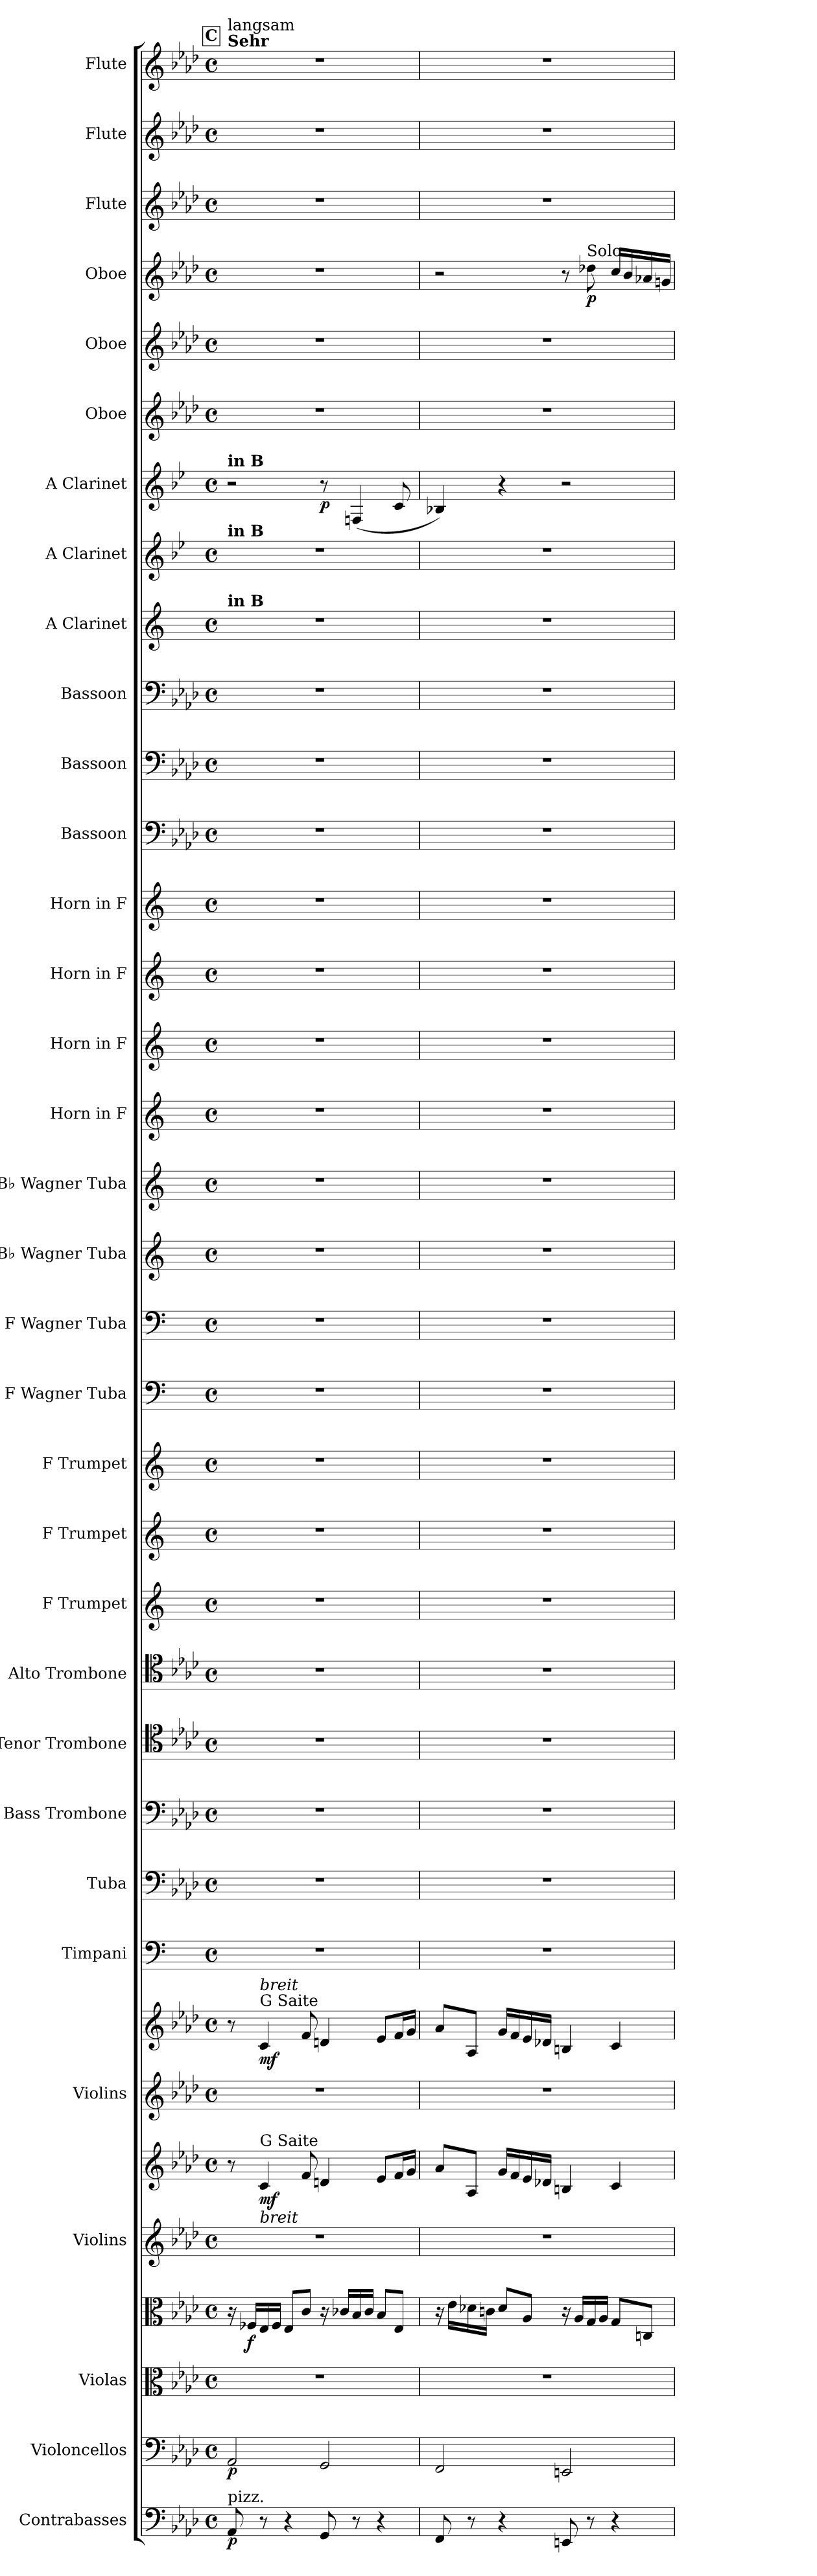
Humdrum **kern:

**kern	**dynam	**kern	**dynam	**kern	**kern	**dynam	**kern	**kern	**dynam	**kern	**kern	**dynam	**kern	**kern	**kern	**kern	**kern	**kern	**kern	**kern	**kern	**kern	**kern	**kern	**kern	**kern	**kern	**kern	**kern	**kern	**kern	**kern	**kern	**kern	**dynam	**kern	**kern	**kern	**dynam	**kern	**kern	**kern
*part33	*part33	*part32	*part32	*part31	*part31	*part31	*part30	*part30	*part30	*part29	*part29	*part29	*part28	*part27	*part26	*part25	*part24	*part23	*part22	*part21	*part20	*part19	*part18	*part17	*part16	*part15	*part14	*part13	*part12	*part11	*part10	*part9	*part8	*part7	*part7	*part6	*part5	*part4	*part4	*part3	*part2	*part1
*staff36	*staff36	*staff35	*staff35	*staff34	*staff33	*staff33/34	*staff32	*staff31	*staff31/32	*staff30	*staff29	*staff29/30	*staff28	*staff27	*staff26	*staff25	*staff24	*staff23	*staff22	*staff21	*staff20	*staff19	*staff18	*staff17	*staff16	*staff15	*staff14	*staff13	*staff12	*staff11	*staff10	*staff9	*staff8	*staff7	*staff7	*staff6	*staff5	*staff4	*staff4	*staff3	*staff2	*staff1
*I"Contrabasses	*	*I"Violoncellos	*	*I"Violas	*	*	*I"Violins	*	*	*I"Violins	*	*	*I"Timpani	*I"Tuba	*I"Bass Trombone	*I"Tenor Trombone	*I"Alto Trombone	*I"F Trumpet	*I"F Trumpet	*I"F Trumpet	*I"F Wagner Tuba	*I"F Wagner Tuba	*I"B♭ Wagner Tuba	*I"B♭ Wagner Tuba	*I"Horn in F	*I"Horn in F	*I"Horn in F	*I"Horn in F	*I"Bassoon	*I"Bassoon	*I"Bassoon	*I"A Clarinet	*I"A Clarinet	*I"A Clarinet	*	*I"Oboe	*I"Oboe	*I"Oboe	*	*I"Flute	*I"Flute	*I"Flute
*I'Cbs.	*	*I'Vcs.	*	*I'Vlas.	*	*	*I'Vlns.	*	*	*I'Vlns.	*	*	*I'Timp.	*I'Tba.	*I'B. Tbn.	*I'T. Tbn.	*I'A. Tbn.	*I'F Tpt.	*I'F Tpt.	*I'F Tpt.	*I'F Wag. Tu.	*I'F Wag. Tu.	*I'B♭ Wag. Tu.	*I'B♭ Wag. Tu.	*	*	*	*	*I'Bsn.	*I'Bsn.	*I'Bsn.	*I'A Cl.	*I'A Cl.	*I'A Cl.	*	*I'Ob.	*I'Ob.	*I'Ob.	*	*I'Fl.	*I'Fl.	*I'Fl.
*clefF4	*	*clefF4	*	*clefC3	*clefC3	*	*clefG2	*clefG2	*	*clefG2	*clefG2	*	*clefF4	*clefF4	*clefF4	*clefC4	*clefC4	*clefG2	*clefG2	*clefG2	*clefF4	*clefF4	*clefG2	*clefG2	*clefG2	*clefG2	*clefG2	*clefG2	*clefF4	*clefF4	*clefF4	*clefG2	*clefG2	*clefG2	*	*clefG2	*clefG2	*clefG2	*	*clefG2	*clefG2	*clefG2
*ITrd7c12	*	*	*	*	*	*	*	*	*	*	*	*	*	*	*	*	*	*ITrd-3c-5	*ITrd-3c-5	*ITrd-3c-5	*ITrd4c7	*ITrd4c7	*ITrd1c2	*ITrd1c2	*ITrd4c7	*ITrd4c7	*ITrd4c7	*ITrd4c7	*	*	*	*ITrd1c2	*ITrd1c2	*ITrd1c2	*	*	*	*	*	*	*	*
*k[b-e-a-d-]	*	*k[b-e-a-d-]	*	*k[b-e-a-d-]	*k[b-e-a-d-]	*	*k[b-e-a-d-]	*k[b-e-a-d-]	*	*k[b-e-a-d-]	*k[b-e-a-d-]	*	*k[]	*k[b-e-a-d-]	*k[b-e-a-d-]	*k[b-e-a-d-]	*k[b-e-a-d-]	*k[b-]	*k[b-]	*k[b-]	*k[b-]	*k[b-]	*k[b-e-]	*k[b-e-]	*k[b-]	*k[b-]	*k[b-]	*k[b-]	*k[b-e-a-d-]	*k[b-e-a-d-]	*k[b-e-a-d-]	*k[b-e-]	*k[b-e-a-d-]	*k[b-e-a-d-]	*	*k[b-e-a-d-]	*k[b-e-a-d-]	*k[b-e-a-d-]	*	*k[b-e-a-d-]	*k[b-e-a-d-]	*k[b-e-a-d-]
*M4/4	*	*M4/4	*	*M4/4	*M4/4	*	*M4/4	*M4/4	*	*M4/4	*M4/4	*	*M4/4	*M4/4	*M4/4	*M4/4	*M4/4	*M4/4	*M4/4	*M4/4	*M4/4	*M4/4	*M4/4	*M4/4	*M4/4	*M4/4	*M4/4	*M4/4	*M4/4	*M4/4	*M4/4	*M4/4	*M4/4	*M4/4	*	*M4/4	*M4/4	*M4/4	*	*M4/4	*M4/4	*M4/4
*met(c)	*	*met(c)	*	*met(c)	*met(c)	*	*met(c)	*met(c)	*	*met(c)	*met(c)	*	*met(c)	*met(c)	*met(c)	*met(c)	*met(c)	*met(c)	*met(c)	*met(c)	*met(c)	*met(c)	*met(c)	*met(c)	*met(c)	*met(c)	*met(c)	*met(c)	*met(c)	*met(c)	*met(c)	*met(c)	*met(c)	*met(c)	*	*met(c)	*met(c)	*met(c)	*	*met(c)	*met(c)	*met(c)
!!LO:REH:place=s1:a:B:fs=14:t=C
=45	=45	=45	=45	=45	=45	=45	=45	=45	=45	=45	=45	=45	=45	=45	=45	=45	=45	=45	=45	=45	=45	=45	=45	=45	=45	=45	=45	=45	=45	=45	=45	=45	=45	=45	=45	=45	=45	=45	=45	=45	=45	=45
!	!	!	!	!	!	!	!	!	!	!	!	!	!	!	!	!	!	!	!	!	!	!	!	!	!	!	!	!	!	!	!	!	!	!	!	!	!	!	!	!	!	!LO:TX:a:B:t=Sehr
!	!	!	!	!	!	!	!	!	!	!	!	!	!	!	!	!	!	!	!	!	!	!	!	!	!	!	!	!	!	!	!	!	!	!	!	!	!	!	!	!	!	!LO:TX:a:t=langsam
!	!	!	!	!	!	!	!	!	!	!	!	!	!	!	!	!	!	!	!	!	!	!	!	!	!	!	!	!	!	!	!	!	!	!LO:TX:a:B:t=in B	!	!	!	!	!	!	!	!
!	!	!	!	!	!	!	!	!	!	!	!	!	!	!	!	!	!	!	!	!	!	!	!	!	!	!	!	!	!	!	!	!	!LO:TX:a:B:t=in B	!	!	!	!	!	!	!	!	!
!	!	!	!	!	!	!	!	!	!	!	!	!	!	!	!	!	!	!	!	!	!	!	!	!	!	!	!	!	!	!	!	!LO:TX:a:B:t=in B	!	!	!	!	!	!	!	!	!	!
!LO:TX:a:t=pizz.	!	!	!	!	!	!	!	!	!	!	!	!	!	!	!	!	!	!	!	!	!	!	!	!	!	!	!	!	!	!	!	!	!	!	!	!	!	!	!	!	!	!
!	!LO:DY:b	!	!LO:DY:b	!	!	!	!	!	!	!	!	!	!	!	!	!	!	!	!	!	!	!	!	!	!	!	!	!	!	!	!	!	!	!	!	!	!	!	!	!	!	!
8AAA-/	p	2AA-/	p	1r	16r	.	1r	8r	.	1r	8r	.	1r	1r	1r	1r	1r	1r	1r	1r	1r	1r	1r	1r	1r	1r	1r	1r	1r	1r	1r	1r	1r	2r	.	1r	1r	1r	.	1r	1r	1r
!	!	!	!	!	!	!LO:DY:b	!	!	!	!	!	!	!	!	!	!	!	!	!	!	!	!	!	!	!	!	!	!	!	!	!	!	!	!	!	!	!	!	!	!	!	!
.	.	.	.	.	16F-X/LL	f	.	.	.	.	.	.	.	.	.	.	.	.	.	.	.	.	.	.	.	.	.	.	.	.	.	.	.	.	.	.	.	.	.	.	.	.
!	!	!	!	!	!	!	!	!	!	!	!LO:TX:a:t=G Saite	!	!	!	!	!	!	!	!	!	!	!	!	!	!	!	!	!	!	!	!	!	!	!	!	!	!	!	!	!	!	!
!	!	!	!	!	!	!	!	!	!	!	!LO:TX:a:i:t=breit	!	!	!	!	!	!	!	!	!	!	!	!	!	!	!	!	!	!	!	!	!	!	!	!	!	!	!	!	!	!	!
!	!	!	!	!	!	!	!	!LO:TX:a:t=G Saite	!	!	!	!	!	!	!	!	!	!	!	!	!	!	!	!	!	!	!	!	!	!	!	!	!	!	!	!	!	!	!	!	!	!
!	!	!	!	!	!	!	!	!LO:TX:b:i:t=breit	!	!	!	!	!	!	!	!	!	!	!	!	!	!	!	!	!	!	!	!	!	!	!	!	!	!	!	!	!	!	!	!	!	!
!	!	!	!	!	!	!	!	!	!LO:DY:b	!	!	!LO:DY:b	!	!	!	!	!	!	!	!	!	!	!	!	!	!	!	!	!	!	!	!	!	!	!	!	!	!	!	!	!	!
8r	.	.	.	.	16E-/	.	.	4c/	mf	.	4c/	mf	.	.	.	.	.	.	.	.	.	.	.	.	.	.	.	.	.	.	.	.	.	.	.	.	.	.	.	.	.	.
.	.	.	.	.	16F-/JJ	.	.	.	.	.	.	.	.	.	.	.	.	.	.	.	.	.	.	.	.	.	.	.	.	.	.	.	.	.	.	.	.	.	.	.	.	.
4r	.	.	.	.	8E-/L	.	.	.	.	.	.	.	.	.	.	.	.	.	.	.	.	.	.	.	.	.	.	.	.	.	.	.	.	.	.	.	.	.	.	.	.	.
.	.	.	.	.	8c/J	.	.	8f/	.	.	8f/	.	.	.	.	.	.	.	.	.	.	.	.	.	.	.	.	.	.	.	.	.	.	.	.	.	.	.	.	.	.	.
!	!	!	!	!	!	!	!	!	!	!	!	!	!	!	!	!	!	!	!	!	!	!	!	!	!	!	!	!	!	!	!	!	!	!	!LO:DY:b	!	!	!	!	!	!	!
8GGG/	.	2GG/	.	.	16r	.	.	4dn/	.	.	4dn/	.	.	.	.	.	.	.	.	.	.	.	.	.	.	.	.	.	.	.	.	.	.	8r	p	.	.	.	.	.	.	.
.	.	.	.	.	16c-X/LL	.	.	.	.	.	.	.	.	.	.	.	.	.	.	.	.	.	.	.	.	.	.	.	.	.	.	.	.	.	.	.	.	.	.	.	.	.
8r	.	.	.	.	16B-/	.	.	.	.	.	.	.	.	.	.	.	.	.	.	.	.	.	.	.	.	.	.	.	.	.	.	.	.	(<4E-X/	.	.	.	.	.	.	.	.
.	.	.	.	.	16c-/JJ	.	.	.	.	.	.	.	.	.	.	.	.	.	.	.	.	.	.	.	.	.	.	.	.	.	.	.	.	.	.	.	.	.	.	.	.	.
4r	.	.	.	.	8B-/L	.	.	8e-/L	.	.	8e-/L	.	.	.	.	.	.	.	.	.	.	.	.	.	.	.	.	.	.	.	.	.	.	.	.	.	.	.	.	.	.	.
.	.	.	.	.	8E-/J	.	.	16f/L	.	.	16f/L	.	.	.	.	.	.	.	.	.	.	.	.	.	.	.	.	.	.	.	.	.	.	8B-/	.	.	.	.	.	.	.	.
.	.	.	.	.	.	.	.	16g/JJ	.	.	16g/JJ	.	.	.	.	.	.	.	.	.	.	.	.	.	.	.	.	.	.	.	.	.	.	.	.	.	.	.	.	.	.	.
!!LO:PB:g=z
=46	=46	=46	=46	=46	=46	=46	=46	=46	=46	=46	=46	=46	=46	=46	=46	=46	=46	=46	=46	=46	=46	=46	=46	=46	=46	=46	=46	=46	=46	=46	=46	=46	=46	=46	=46	=46	=46	=46	=46	=46	=46	=46
8FFF/	.	2FF/	.	1r	16r	.	1r	8a-/L	.	1r	8a-/L	.	1r	1r	1r	1r	1r	1r	1r	1r	1r	1r	1r	1r	1r	1r	1r	1r	1r	1r	1r	1r	1r	4A-X/)	.	1r	1r	2r	.	1r	1r	1r
.	.	.	.	.	16e-\LL	.	.	.	.	.	.	.	.	.	.	.	.	.	.	.	.	.	.	.	.	.	.	.	.	.	.	.	.	.	.	.	.	.	.	.	.	.
8r	.	.	.	.	16d-X\	.	.	8A-/J	.	.	8A-/J	.	.	.	.	.	.	.	.	.	.	.	.	.	.	.	.	.	.	.	.	.	.	.	.	.	.	.	.	.	.	.
.	.	.	.	.	16cn\JJ	.	.	.	.	.	.	.	.	.	.	.	.	.	.	.	.	.	.	.	.	.	.	.	.	.	.	.	.	.	.	.	.	.	.	.	.	.
4r	.	.	.	.	8d-/L	.	.	16g/LL	.	.	16g/LL	.	.	.	.	.	.	.	.	.	.	.	.	.	.	.	.	.	.	.	.	.	.	4r	.	.	.	.	.	.	.	.
.	.	.	.	.	.	.	.	16f/	.	.	16f/	.	.	.	.	.	.	.	.	.	.	.	.	.	.	.	.	.	.	.	.	.	.	.	.	.	.	.	.	.	.	.
.	.	.	.	.	8A-/J	.	.	16e-/	.	.	16e-/	.	.	.	.	.	.	.	.	.	.	.	.	.	.	.	.	.	.	.	.	.	.	.	.	.	.	.	.	.	.	.
.	.	.	.	.	.	.	.	16d-X/JJ	.	.	16d-X/JJ	.	.	.	.	.	.	.	.	.	.	.	.	.	.	.	.	.	.	.	.	.	.	.	.	.	.	.	.	.	.	.
8EEEn/	.	2EEn/	.	.	16r	.	.	4Bn/	.	.	4Bn/	.	.	.	.	.	.	.	.	.	.	.	.	.	.	.	.	.	.	.	.	.	.	2r	.	.	.	8r	.	.	.	.
.	.	.	.	.	16A-/LL	.	.	.	.	.	.	.	.	.	.	.	.	.	.	.	.	.	.	.	.	.	.	.	.	.	.	.	.	.	.	.	.	.	.	.	.	.
!	!	!	!	!	!	!	!	!	!	!	!	!	!	!	!	!	!	!	!	!	!	!	!	!	!	!	!	!	!	!	!	!	!	!	!	!	!	!LO:TX:a:t=Solo	!	!	!	!
!	!	!	!	!	!	!	!	!	!	!	!	!	!	!	!	!	!	!	!	!	!	!	!	!	!	!	!	!	!	!	!	!	!	!	!	!	!	!	!LO:DY:b	!	!	!
8r	.	.	.	.	16G/	.	.	.	.	.	.	.	.	.	.	.	.	.	.	.	.	.	.	.	.	.	.	.	.	.	.	.	.	.	.	.	.	8dd-X\	p	.	.	.
.	.	.	.	.	16A-/JJ	.	.	.	.	.	.	.	.	.	.	.	.	.	.	.	.	.	.	.	.	.	.	.	.	.	.	.	.	.	.	.	.	.	.	.	.	.
4r	.	.	.	.	8G/L	.	.	4c/	.	.	4c/	.	.	.	.	.	.	.	.	.	.	.	.	.	.	.	.	.	.	.	.	.	.	.	.	.	.	16cc/LL	.	.	.	.
.	.	.	.	.	.	.	.	.	.	.	.	.	.	.	.	.	.	.	.	.	.	.	.	.	.	.	.	.	.	.	.	.	.	.	.	.	.	16b-/	.	.	.	.
.	.	.	.	.	8Cn/J	.	.	.	.	.	.	.	.	.	.	.	.	.	.	.	.	.	.	.	.	.	.	.	.	.	.	.	.	.	.	.	.	16a-X/	.	.	.	.
.	.	.	.	.	.	.	.	.	.	.	.	.	.	.	.	.	.	.	.	.	.	.	.	.	.	.	.	.	.	.	.	.	.	.	.	.	.	16gn/JJ	.	.	.	.
=	=	=	=	=	=	=	=	=	=	=	=	=	=	=	=	=	=	=	=	=	=	=	=	=	=	=	=	=	=	=	=	=	=	=	=	=	=	=	=	=	=	=
*-	*-	*-	*-	*-	*-	*-	*-	*-	*-	*-	*-	*-	*-	*-	*-	*-	*-	*-	*-	*-	*-	*-	*-	*-	*-	*-	*-	*-	*-	*-	*-	*-	*-	*-	*-	*-	*-	*-	*-	*-	*-	*-
